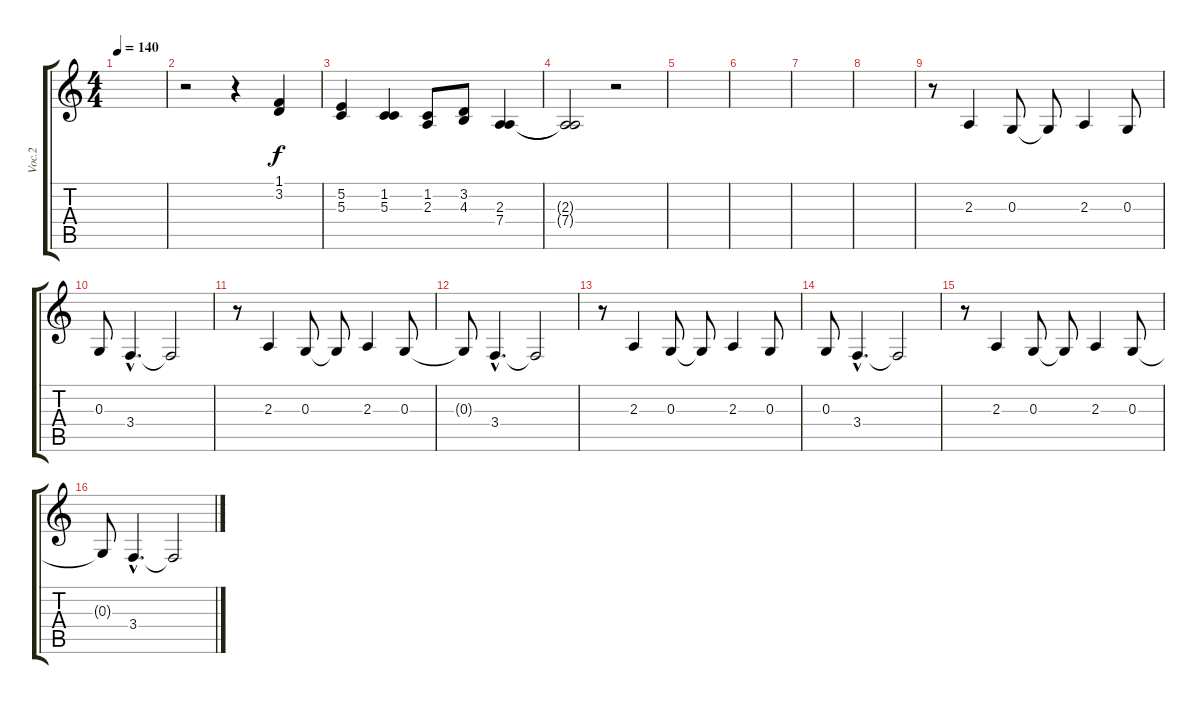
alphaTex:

\track ("Voc.2" "Voc.2") {instrument lead2sawtooth}
\staff {score tabs}
\tuning (E4 B3 G3 D3 A2 E2) {hide}
\ts (4 4)
\tempo 140
\clef g2
\ks c
|
r.2 r.4 (1.1 3.2).4 |
(5.2 5.3).4 (1.2 5.3).4 (1.2 2.3).8 (3.2 4.3).8 (2.3 7.4).4 |
(2.3{t} 7.4{t}).2 r.2 |
|
|
|
|
r.8 2.3.4 0.3.8 0.3{t}.8 2.3.4 0.3.8 |
0.3.8 3.4{hac}.4{d} 3.4{t}.2 |
r.8 2.3.4 0.3.8 0.3{t}.8 2.3.4 0.3.8 |
0.3{t}.8 3.4{hac}.4{d} 3.4{t}.2 |
r.8 2.3.4 0.3.8 0.3{t}.8 2.3.4 0.3.8 |
0.3.8 3.4{hac}.4{d} 3.4{t}.2 |
r.8 2.3.4 0.3.8 0.3{t}.8 2.3.4 0.3.8 |
0.3{t}.8 3.4{hac}.4{d} 3.4{t}.2
